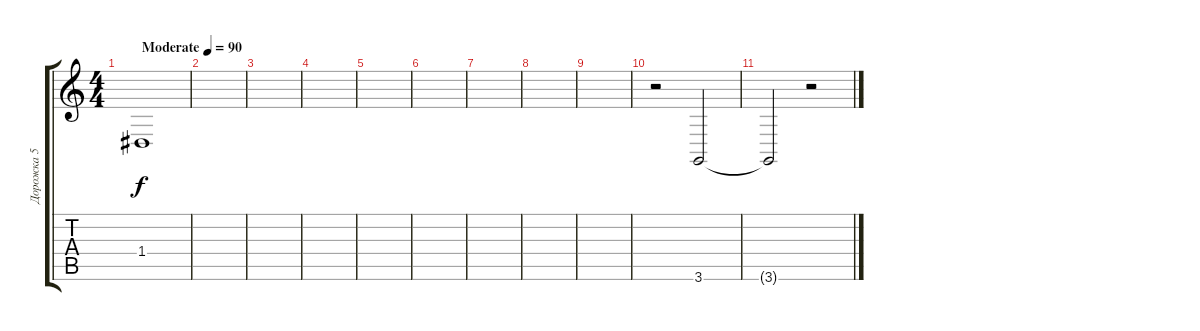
\track ("Дорожка 5" "Дорожка 5") {instrument seashore}
\staff {score tabs}
\tuning (E4 B3 G3 D3 A2 E2) {hide}
\ts (4 4)
\tempo (90 "Moderate")
\clef g2
\ks c
1.4.1{dy f instrument seashore} |
|
|
|
|
|
|
|
|
r.2 3.6.2 |
3.6{t}.2 r.2
